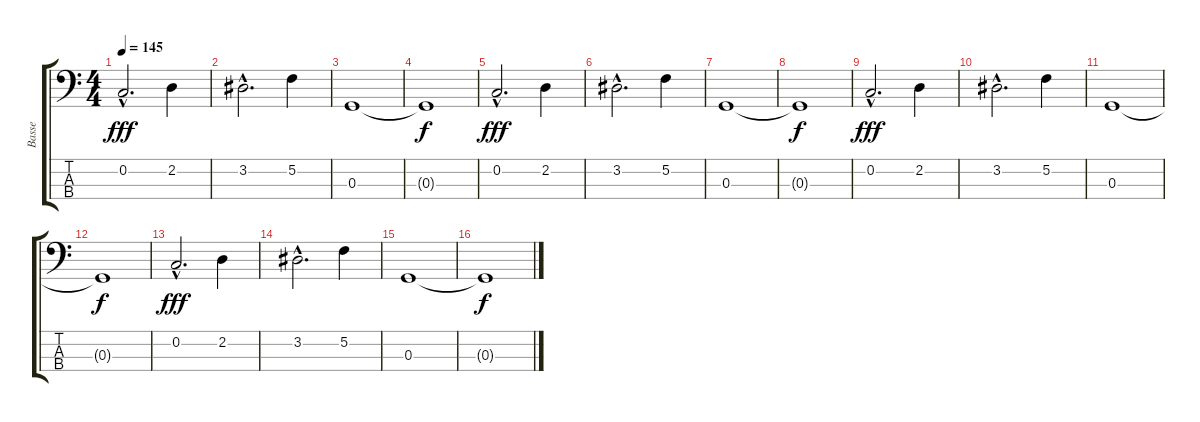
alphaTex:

\track ("Basse" "Basse") {instrument electricbasspick}
\staff {score tabs}
\tuning (F2 C2 G1 C1) {hide}
\ts (4 4)
\tempo 145
\clef f4
\ks c
0.2{hac}.2{d dy fff} 2.2.4 |
3.2{hac}.2{d} 5.2.4 |
0.3.1 |
0.3{t}.1{dy f} |
0.2{hac}.2{d dy fff} 2.2.4 |
3.2{hac}.2{d} 5.2.4 |
0.3.1 |
0.3{t}.1{dy f} |
0.2{hac}.2{d dy fff} 2.2.4 |
3.2{hac}.2{d} 5.2.4 |
0.3.1 |
0.3{t}.1{dy f} |
0.2{hac}.2{d dy fff} 2.2.4 |
3.2{hac}.2{d} 5.2.4 |
0.3.1 |
0.3{t}.1{dy f}
